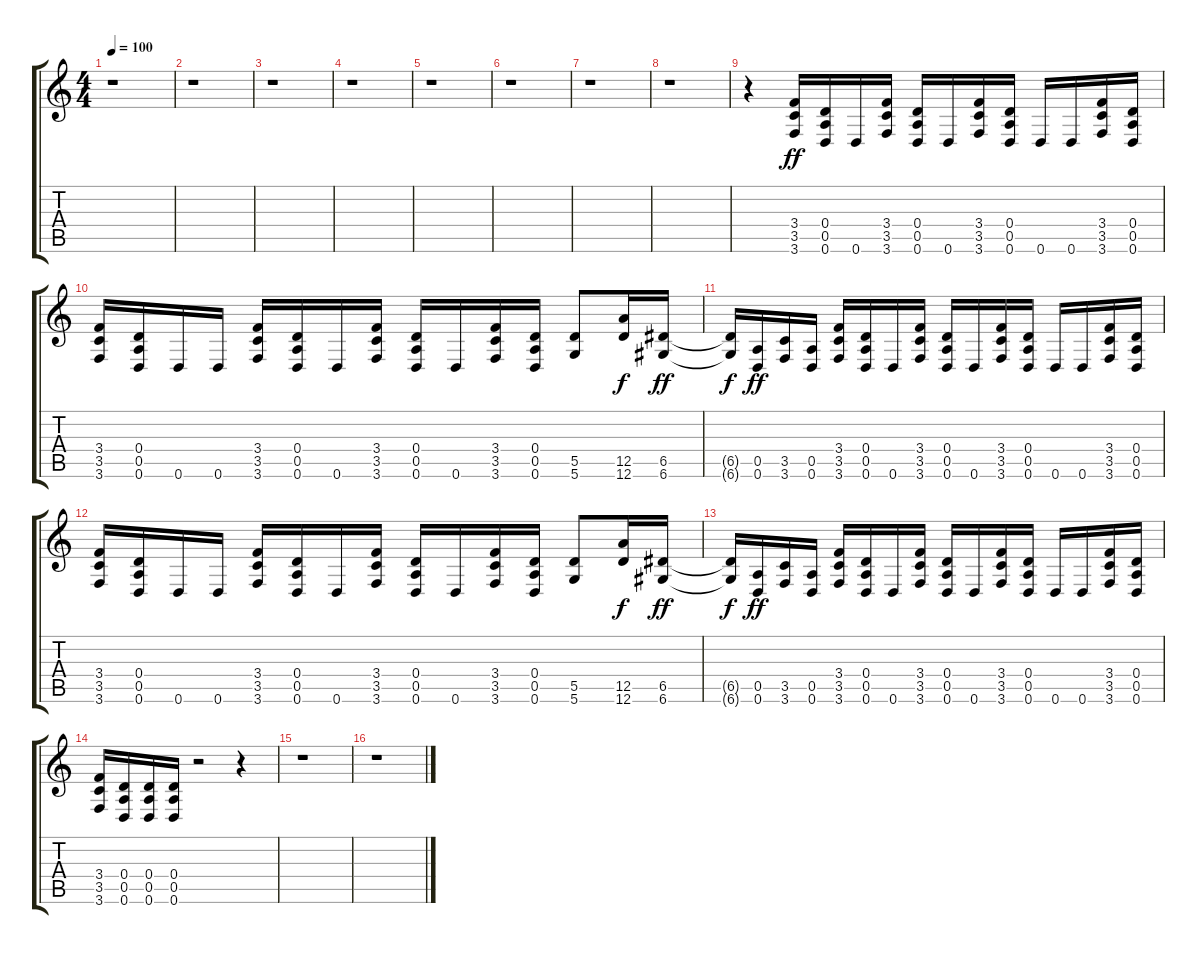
\track "" {instrument overdrivenguitar}
\staff {score tabs}
\tuning (E4 B3 G3 D3 A2 D2) {hide}
\ts (4 4)
\tempo 100
\clef g2
\ks c
r.1{dy ff} |
r.1 |
r.1 |
r.1 |
r.1 |
r.1 |
r.1 |
r.1 |
r.4 (3.4 3.5 3.6).16 (0.4 0.5 0.6).16 0.6.16 (3.4 3.5 3.6).16 (0.4 0.5 0.6).16 0.6.16 (3.4 3.5 3.6).16 (0.4 0.5 0.6).16 0.6.16 0.6.16 (3.4 3.5 3.6).16 (0.4 0.5 0.6).16 |
(3.4 3.5 3.6).16 (0.4 0.5 0.6).16 0.6.16 0.6.16 (3.4 3.5 3.6).16 (0.4 0.5 0.6).16 0.6.16 (3.4 3.5 3.6).16 (0.4 0.5 0.6).16 0.6.16 (3.4 3.5 3.6).16 (0.4 0.5 0.6).16 (5.5 5.6).8 (12.5 12.6).16{dy f} (6.5 6.6).16{dy ff} |
(6.5{t} 6.6{t}).16{dy f} (0.5 0.6).16{dy ff} (3.5 3.6).16 (0.5 0.6).16 (3.4 3.5 3.6).16 (0.4 0.5 0.6).16 0.6.16 (3.4 3.5 3.6).16 (0.4 0.5 0.6).16 0.6.16 (3.4 3.5 3.6).16 (0.4 0.5 0.6).16 0.6.16 0.6.16 (3.4 3.5 3.6).16 (0.4 0.5 0.6).16 |
(3.4 3.5 3.6).16 (0.4 0.5 0.6).16 0.6.16 0.6.16 (3.4 3.5 3.6).16 (0.4 0.5 0.6).16 0.6.16 (3.4 3.5 3.6).16 (0.4 0.5 0.6).16 0.6.16 (3.4 3.5 3.6).16 (0.4 0.5 0.6).16 (5.5 5.6).8 (12.5 12.6).16{dy f} (6.5 6.6).16{dy ff} |
(6.5{t} 6.6{t}).16{dy f} (0.5 0.6).16{dy ff} (3.5 3.6).16 (0.5 0.6).16 (3.4 3.5 3.6).16 (0.4 0.5 0.6).16 0.6.16 (3.4 3.5 3.6).16 (0.4 0.5 0.6).16 0.6.16 (3.4 3.5 3.6).16 (0.4 0.5 0.6).16 0.6.16 0.6.16 (3.4 3.5 3.6).16 (0.4 0.5 0.6).16 |
(3.4 3.5 3.6).16 (0.4 0.5 0.6).16 (0.4 0.5 0.6).16 (0.4 0.5 0.6).16 r.2 r.4 |
r.1 |
r.1
